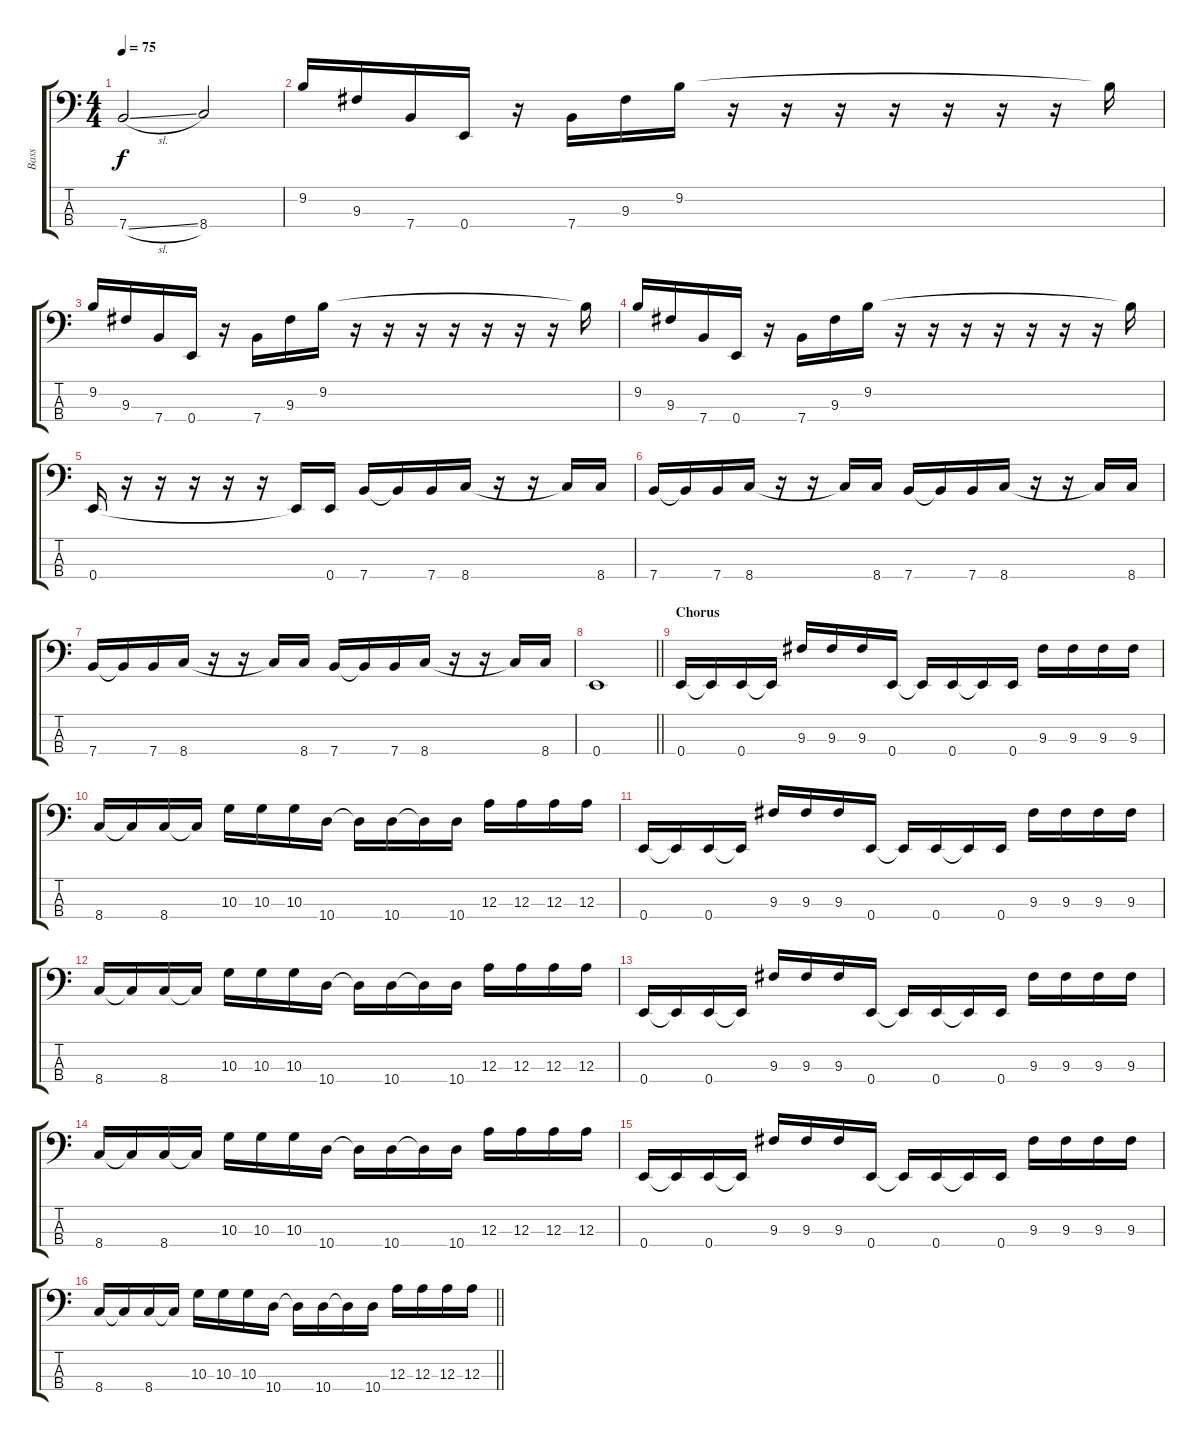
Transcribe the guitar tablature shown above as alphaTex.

\track ("Bass" "Bass") {instrument electricbassfinger}
\staff {score tabs}
\tuning (G2 D2 A1 E1) {hide}
\ts (4 4)
\tempo 75
\clef f4
\ks c
7.4{sl}.2{dy f} 8.4.2 |
9.2.16 9.3.16 7.4.16 0.4.16 r.16 7.4.16 9.3.16 9.2.16 r.16 r.16 r.16 r.16 r.16 r.16 r.16 9.2{t}.16 |
9.2.16 9.3.16 7.4.16 0.4.16 r.16 7.4.16 9.3.16 9.2.16 r.16 r.16 r.16 r.16 r.16 r.16 r.16 9.2{t}.16 |
9.2.16 9.3.16 7.4.16 0.4.16 r.16 7.4.16 9.3.16 9.2.16 r.16 r.16 r.16 r.16 r.16 r.16 r.16 9.2{t}.16 |
0.4.16 r.16 r.16 r.16 r.16 r.16 0.4{t}.16 0.4.16 7.4.16 7.4{t}.16 7.4.16 8.4.16 r.16 r.16 8.4{t}.16 8.4.16 |
7.4.16 7.4{t}.16 7.4.16 8.4.16 r.16 r.16 8.4{t}.16 8.4.16 7.4.16 7.4{t}.16 7.4.16 8.4.16 r.16 r.16 8.4{t}.16 8.4.16 |
7.4.16 7.4{t}.16 7.4.16 8.4.16 r.16 r.16 8.4{t}.16 8.4.16 7.4.16 7.4{t}.16 7.4.16 8.4.16 r.16 r.16 8.4{t}.16 8.4.16 |
\barLineRight lightlight
0.4.1 |
\section ("" "Chorus")
0.4.16 0.4{t}.16 0.4.16 0.4{t}.16 9.3.16 9.3.16 9.3.16 0.4.16 0.4{t}.16 0.4.16 0.4{t}.16 0.4.16 9.3.16 9.3.16 9.3.16 9.3.16 |
8.4.16 8.4{t}.16 8.4.16 8.4{t}.16 10.3.16 10.3.16 10.3.16 10.4.16 10.4{t}.16 10.4.16 10.4{t}.16 10.4.16 12.3.16 12.3.16 12.3.16 12.3.16 |
0.4.16 0.4{t}.16 0.4.16 0.4{t}.16 9.3.16 9.3.16 9.3.16 0.4.16 0.4{t}.16 0.4.16 0.4{t}.16 0.4.16 9.3.16 9.3.16 9.3.16 9.3.16 |
8.4.16 8.4{t}.16 8.4.16 8.4{t}.16 10.3.16 10.3.16 10.3.16 10.4.16 10.4{t}.16 10.4.16 10.4{t}.16 10.4.16 12.3.16 12.3.16 12.3.16 12.3.16 |
0.4.16 0.4{t}.16 0.4.16 0.4{t}.16 9.3.16 9.3.16 9.3.16 0.4.16 0.4{t}.16 0.4.16 0.4{t}.16 0.4.16 9.3.16 9.3.16 9.3.16 9.3.16 |
8.4.16 8.4{t}.16 8.4.16 8.4{t}.16 10.3.16 10.3.16 10.3.16 10.4.16 10.4{t}.16 10.4.16 10.4{t}.16 10.4.16 12.3.16 12.3.16 12.3.16 12.3.16 |
0.4.16 0.4{t}.16 0.4.16 0.4{t}.16 9.3.16 9.3.16 9.3.16 0.4.16 0.4{t}.16 0.4.16 0.4{t}.16 0.4.16 9.3.16 9.3.16 9.3.16 9.3.16 |
\barLineRight lightlight
8.4.16 8.4{t}.16 8.4.16 8.4{t}.16 10.3.16 10.3.16 10.3.16 10.4.16 10.4{t}.16 10.4.16 10.4{t}.16 10.4.16 12.3.16 12.3.16 12.3.16 12.3.16
